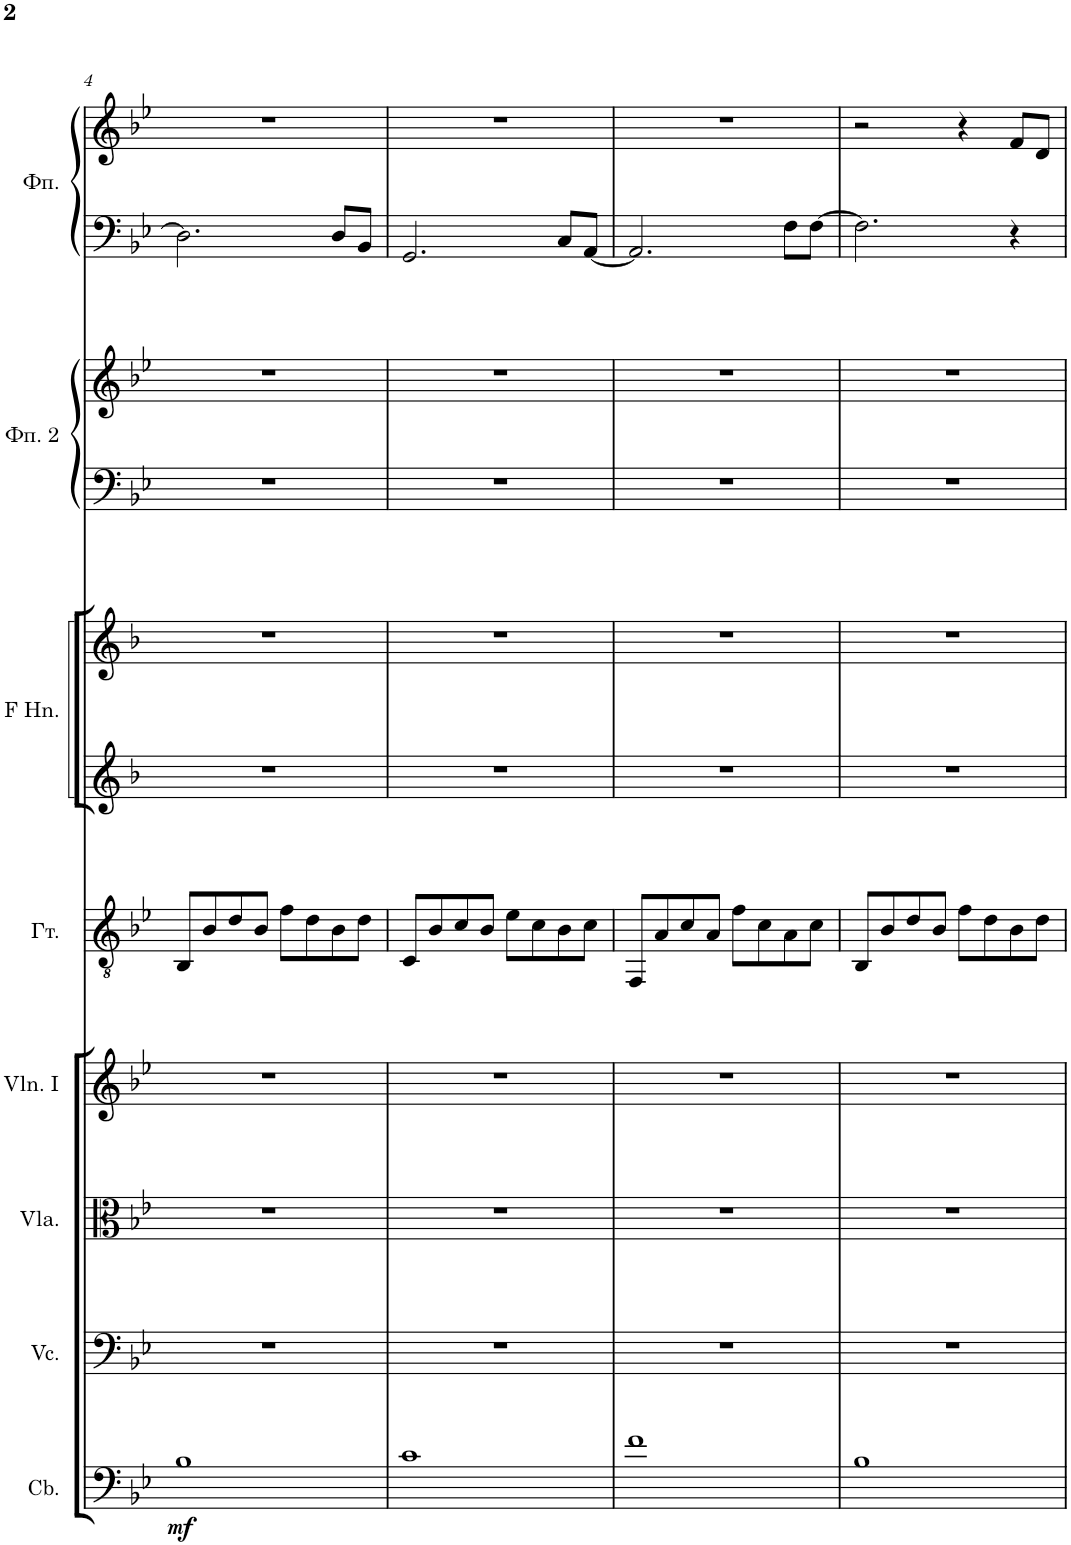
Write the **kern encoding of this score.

**kern	**dynam	**kern	**kern	**kern	**kern	**kern	**kern	**kern	**kern	**kern	**kern
*part8	*part8	*part7	*part6	*part5	*part4	*part3	*part3	*part2	*part2	*part1	*part1
*staff11	*staff11	*staff10	*staff9	*staff8	*staff7	*staff6	*staff5	*staff4	*staff3	*staff2	*staff1
*I"Contrabasses	*	*I"Violoncellos	*I"Violas	*I"Violins I	*I"Акустическая гитара	*I"Horns in F	*	*I"Фортепиано 2	*	*I"Фортепиано	*
*I'Cb.	*	*I'Vc.	*I'Vla.	*I'Vln. I	*	*	*	*	*	*	*
!!LO:PB:g=z
*clefF4	*	*clefF4	*clefC3	*clefG2	*clefGv2	*clefG2	*clefG2	*clefF4	*clefG2	*clefF4	*clefG2
*Trd7c12	*	*	*	*	*	*Trd4c7	*Trd4c7	*	*	*	*
*k[b-e-]	*	*k[b-e-]	*k[b-e-]	*k[b-e-]	*k[b-e-]	*k[b-]	*k[b-]	*k[b-e-]	*k[b-e-]	*k[b-e-]	*k[b-e-]
*M4/4	*	*M4/4	*M4/4	*M4/4	*M4/4	*M4/4	*M4/4	*M4/4	*M4/4	*M4/4	*M4/4
=4	=4	=4	=4	=4	=4	=4	=4	=4	=4	=4	=4
!	!LO:DY:b	!	!	!	!	!	!	!	!	!	!
1B-	mf	1r	1r	1r	8BB-/L	1r	1r	1r	1r	2.D\]	1r
.	.	.	.	.	8B-/	.	.	.	.	.	.
.	.	.	.	.	8d/	.	.	.	.	.	.
.	.	.	.	.	8B-/J	.	.	.	.	.	.
.	.	.	.	.	8f\L	.	.	.	.	.	.
.	.	.	.	.	8d\	.	.	.	.	.	.
.	.	.	.	.	8B-\	.	.	.	.	8D/L	.
.	.	.	.	.	8d\J	.	.	.	.	8BB-/J	.
=5	=5	=5	=5	=5	=5	=5	=5	=5	=5	=5	=5
1c	.	1r	1r	1r	8C/L	1r	1r	1r	1r	2.GG/	1r
.	.	.	.	.	8B-/	.	.	.	.	.	.
.	.	.	.	.	8c/	.	.	.	.	.	.
.	.	.	.	.	8B-/J	.	.	.	.	.	.
.	.	.	.	.	8e-\L	.	.	.	.	.	.
.	.	.	.	.	8c\	.	.	.	.	.	.
.	.	.	.	.	8B-\	.	.	.	.	8C/L	.
.	.	.	.	.	8c\J	.	.	.	.	[8AA/J	.
=6	=6	=6	=6	=6	=6	=6	=6	=6	=6	=6	=6
1f	.	1r	1r	1r	8FF/L	1r	1r	1r	1r	2.AA/]	1r
.	.	.	.	.	8A/	.	.	.	.	.	.
.	.	.	.	.	8c/	.	.	.	.	.	.
.	.	.	.	.	8A/J	.	.	.	.	.	.
.	.	.	.	.	8f\L	.	.	.	.	.	.
.	.	.	.	.	8c\	.	.	.	.	.	.
.	.	.	.	.	8A\	.	.	.	.	8F\L	.
.	.	.	.	.	8c\J	.	.	.	.	[8F\J	.
=7	=7	=7	=7	=7	=7	=7	=7	=7	=7	=7	=7
1B-	.	1r	1r	1r	8BB-/L	1r	1r	1r	1r	2.F\]	2r
.	.	.	.	.	8B-/	.	.	.	.	.	.
.	.	.	.	.	8d/	.	.	.	.	.	.
.	.	.	.	.	8B-/J	.	.	.	.	.	.
.	.	.	.	.	8f\L	.	.	.	.	.	4r
.	.	.	.	.	8d\	.	.	.	.	.	.
.	.	.	.	.	8B-\	.	.	.	.	4r	8f/L
.	.	.	.	.	8d\J	.	.	.	.	.	8d/J
=	=	=	=	=	=	=	=	=	=	=	=
*-	*-	*-	*-	*-	*-	*-	*-	*-	*-	*-	*-
